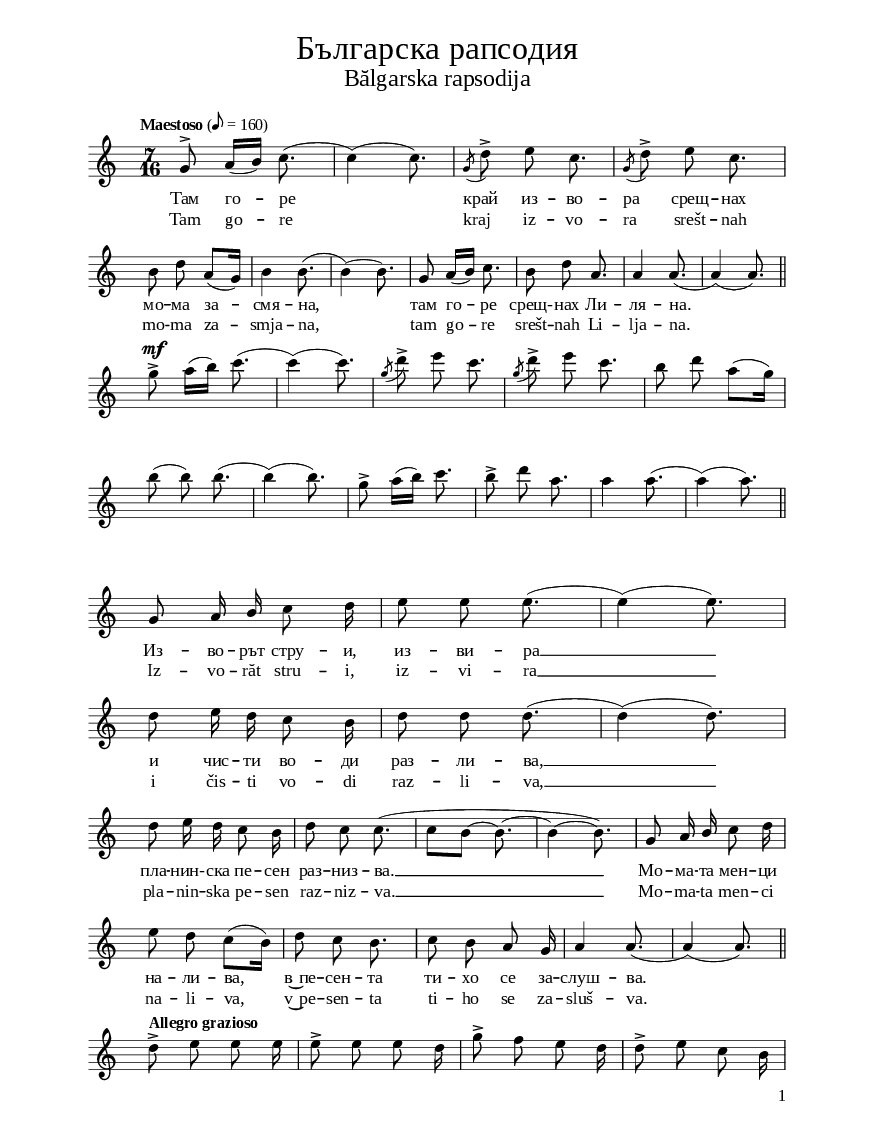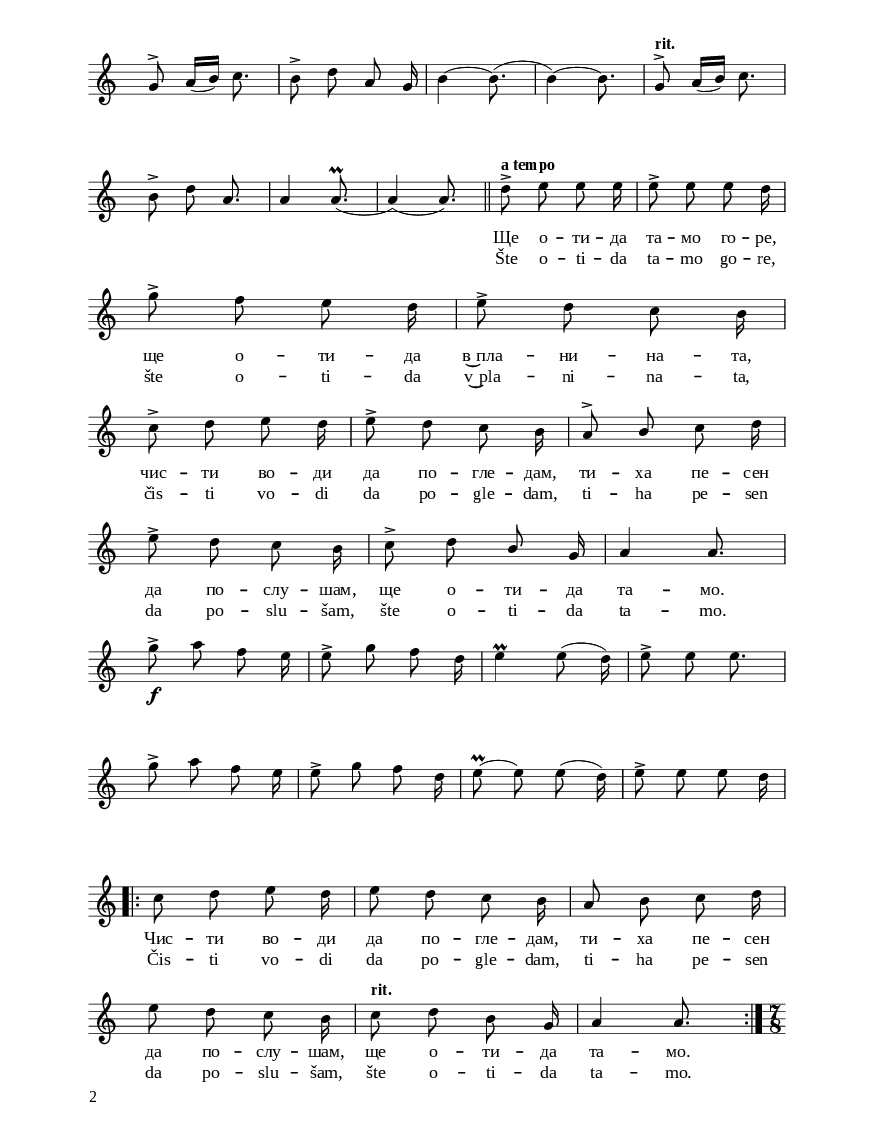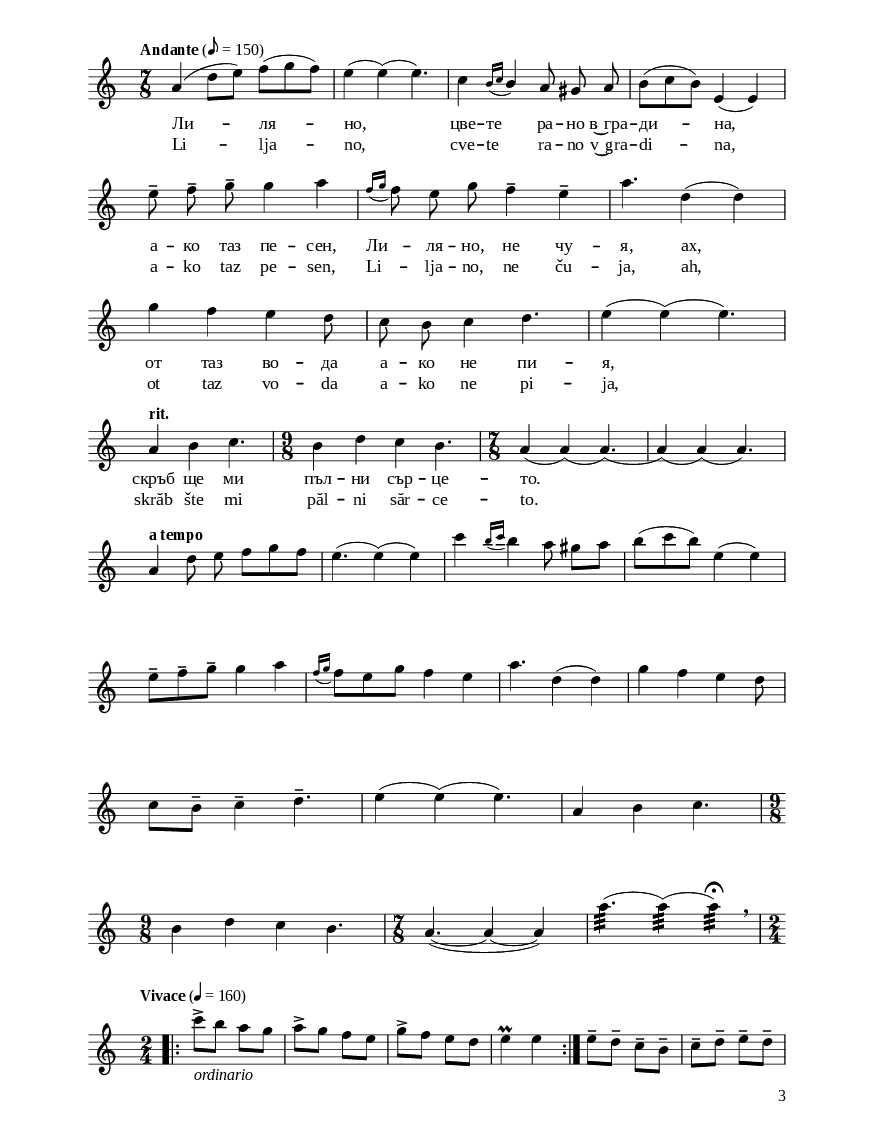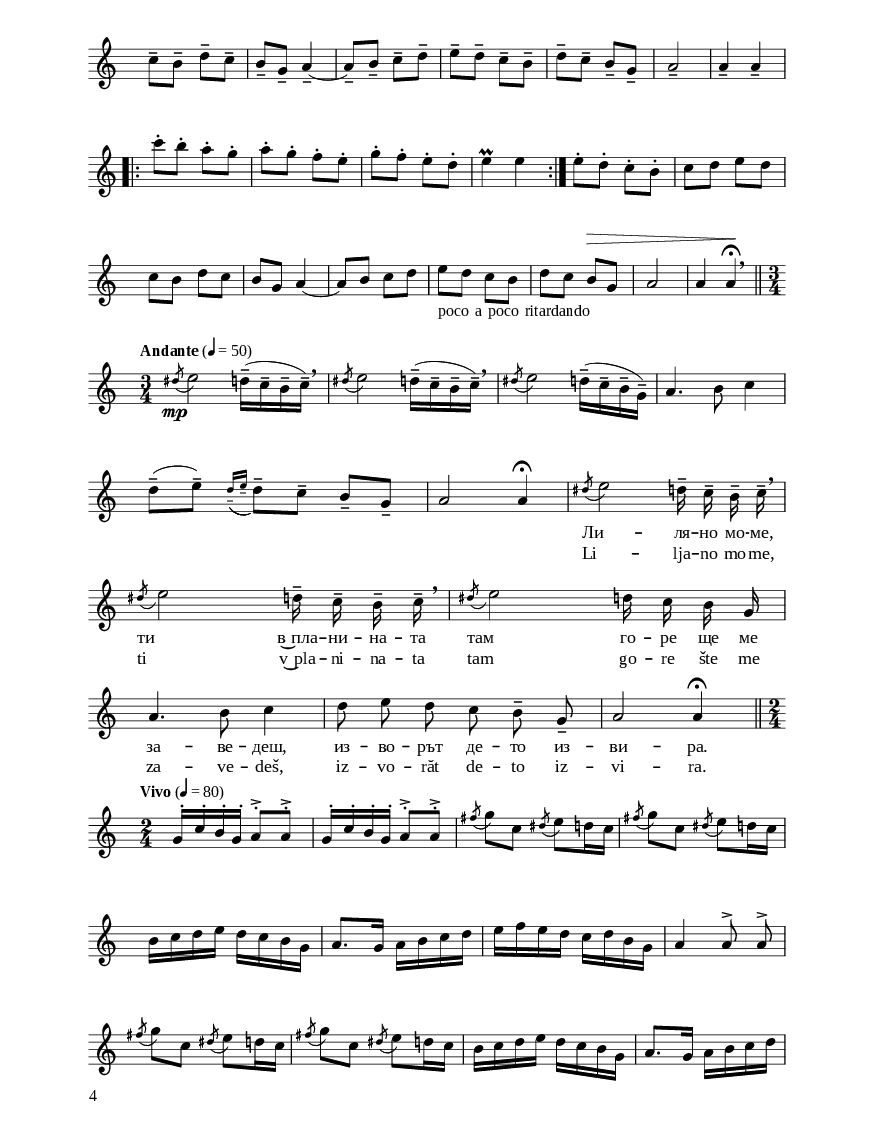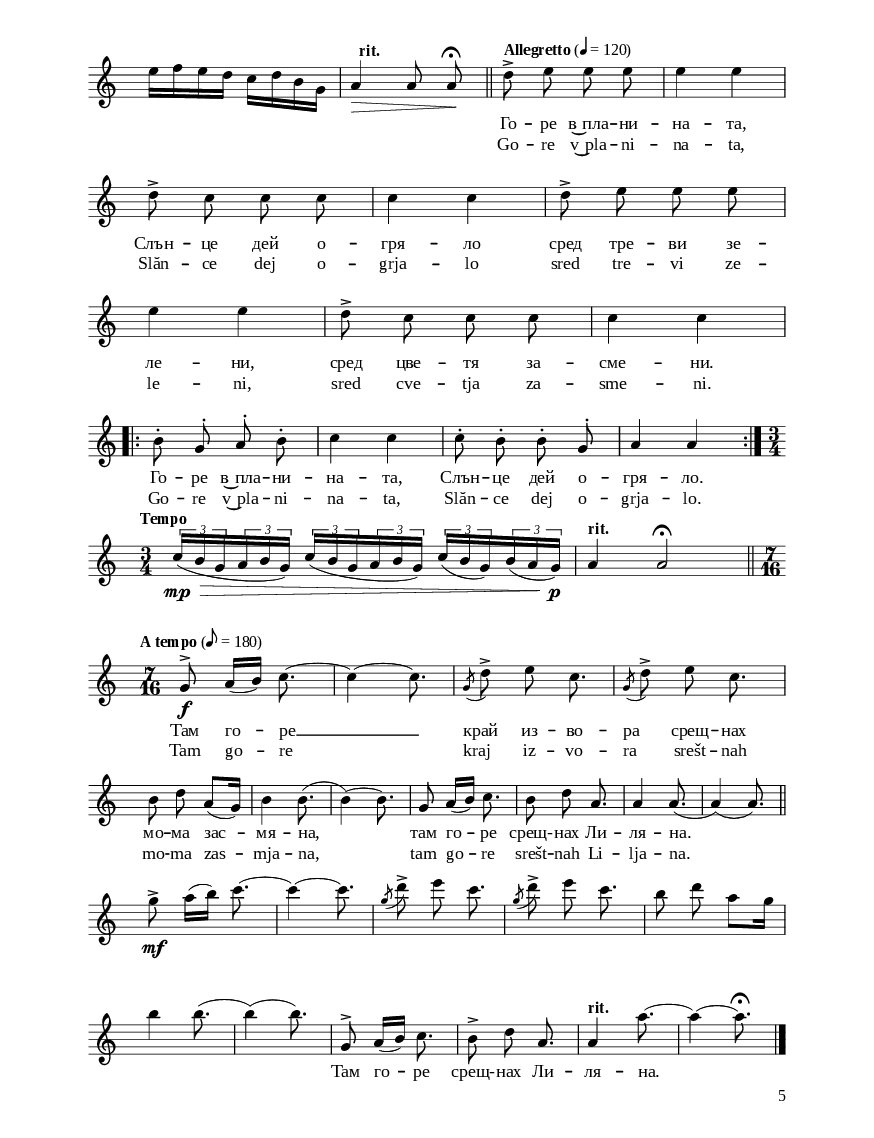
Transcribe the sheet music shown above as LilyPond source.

\version "2.24.1"

\include "include/globals.ily"

\bookpart {
  \label #'ref146
  \tocItem \markup "Българска рапсодия – Bălgarska rapsodija"
  \include "include/bookpart-paper.ily"
  \score {
    \include "include/score-layout.ily"

    \new Voice \relative c' {
      \clef treble
      \key c \major
      \time 7/16
      \tempoFunc "Maestoso" 8 "160"
      \autoBeamOff
      g'8^\accent a16([b]) c8.( | \noBreak
      c4)(c8.) | \noBreak
      \acciaccatura {g8} d'^\accent e c8. | \noBreak
      \acciaccatura {g8} d'^\accent e c8. | \break
      b8 d a([g16]) | \noBreak

      b4 b8. (| b4) (b8.) | \noBreak
      g8 a16([b]) c8. | \noBreak
      b8 d a8. | \noBreak
      a4 a8.( |  a4) (a8.) | \bar "||" \break

      g'8\accent^\mf  a16[(b)] c8.( | \noBreak
      c4)(c8.) | \noBreak
      \acciaccatura {g8} d'8\accent e c8. | \noBreak
      \acciaccatura {g8} d'8\accent e c8. | \noBreak
      b8 d a([g16]) | \break
      b8 (b8) b8. (| \noBreak
      b4 )(b8.) | \noBreak
      g8 \accent a16 ([b]) c8. | \noBreak
      b8\accent d a8. | \noBreak
      a4 a8. (| \noBreak
      a4) (a8. )| \bar "||" \break

      g,8 a16 \stemUp b \stemNeutral c8 d16 | \noBreak
      e8 e e8. (| \noBreak
      e4) (e8.) | \break
      d8 e16 d16 c8 b16 | \noBreak
      d8 d d8. ( | \noBreak

      d4) (d8.) | \break

      d8 e16 d16 c8 b16 | \noBreak
      d8 c8  c8. (   |  \noBreak
      c8 [ b8] ~  b8. ~ | \noBreak

      b4 ~ b8. ) | \noBreak
      g8 a16 \stemUp b \stemNeutral c8 d16 | \break
      e8 d c8([b16]) | \noBreak

      d8 c b8. | \noBreak
      c8 b a g16 | \noBreak
      a4 a8. (| \noBreak
      a4) (a8. )| \bar "||" \break
      \tempo "Allegro grazioso" d8^\accent e e e16 | \noBreak
      e8^\accent e e d16 | \noBreak

      g8^\accent f e d16 | \noBreak
      d8^\accent e c b16 | \break
      g8^\accent a16([b]) c8. | \noBreak
      b8^\accent d a g16 | \noBreak
      b4~ b8. (| \noBreak
      b4 ) ~ b8. | \noBreak
      \tempo "rit." g8^\accent a16([b]) c8. | \break

      b8^\accent d a8. | \noBreak
      a4 a8.\prall (| \noBreak
      a4 ) (a8.) | \bar "||"
      \tempo "a tempo" d8\accent e e e16 | \noBreak
      e8\accent e e d16 | \break
      g8\accent f e d16 | \noBreak

      e8\accent d c b16 | \break
      c8\accent d e d16 | \noBreak
      e8\accent d c b16 | \noBreak
      a8^\accent \stemUp b \stemNeutral c d16 | \break

      e8\accent d c b16 | \noBreak
      c8\accent d \stemUp b \stemNeutral g16 | \noBreak
      a4 a8. | \break
      g'8\f^\accent a f e16 | \noBreak
      e8^\accent g f d16 | \noBreak

      e4 \prall e8 (d16) | \noBreak
      e8^\accent e e8. | \break
      g8^\accent a f e16 | \noBreak
      e8^\accent g f d16 | \noBreak
      e8\prall~ e8 e8 (d16) | \noBreak
      e8^\accent e e d16  |  \break

      \bar ".|:-|"

      \repeat volta 1 {
        c8 d e d16 | \noBreak
        e8 d c b16 | \noBreak
        a8 b c d16 | \break
        e8 d c b16 | \noBreak

       \tempo "rit." c8 d b g16 | \noBreak
        a4 a8. | \break \bar ":|."
      }
      \time 7/8  \tempoFunc "Andante" 8 "150" a4 (d8[e]) f8([ g f]) | e4 (e4) (e4.) | \noBreak

      c4 \acciaccatura{ b16[c] } \stemUp b4 \stemNeutral a8 gis a8 |  b8([c b])  e,4 (e) | \break

      e'8\tenuto f\tenuto g\tenuto  g4 a4 |  \noBreak

      \acciaccatura {f16[g]}  f8 e g  f4\tenuto e4\tenuto | \noBreak
      a4. d,4 (d) | \break
      g4 f e d8 | c b c4 d4. | e4 (e4) (e4.) | \break

      \tempo "rit." a,4 b c4. | \time 9/8 b4 d c b4. | \noBreak
      \time 7/8
      a4 (a4) (a4.) (| a4) (a4) (a4.) | \break
      \tempo "a tempo" a4  d8 e  f[ g f] | e4. (e4) (e4) |  \noBreak

      c'4 \acciaccatura{ b16[c] } b4 a8 gis [ a] | b8 ( [c8 b]) e,4 (e4) | \break


      e8\tenuto[f\tenuto g\tenuto] g4 a4 | \noBreak
       \acciaccatura { f16[g] } f8[e g] f4 e | \noBreak

      a4. d,4 (d4) | \noBreak
       g4 f e d8 | \break
       
        c [b\tenuto] c4\tenuto d4.\tenuto| e4 (e4) (e4.) | \noBreak
      a,4 b c4. | \time 9/8 b4 d c b4. | \noBreak
      \time 7/8 a4.~ ( a4 ~ a4) | a'4.:32 (a4:32) (a4:32)\fermata \breathe | \bar "|" \time 2/4 \break    \bar ".|:-|"
      \repeat volta 1 {
        \tempoFunc "Vivace" 4 "160"  c8_\markup{ \italic {ordinario} }\accent[b] a[g] | \noBreak
        a\accent[g] f[e] | \noBreak
        g\accent[f] e[d] | \noBreak
        e4\prall e | \noBreak \bar ":|."
      }
      e8\tenuto[d]\tenuto c\tenuto[b]\tenuto | \noBreak
      c\tenuto[d]\tenuto e\tenuto[d]\tenuto | \break

      c\tenuto[b]\tenuto d\tenuto[c]\tenuto | \noBreak
      b\tenuto[g]\tenuto a4\tenuto~ | \noBreak
      a8\tenuto[b]\tenuto c\tenuto[d]\tenuto | \noBreak
      e\tenuto[d]\tenuto c\tenuto[b]\tenuto | \noBreak
      d\tenuto[c]\tenuto b\tenuto[g]\tenuto | \noBreak
      a2\tenuto | \noBreak
      a4\tenuto a\tenuto |  \bar "|" \break \bar ".|:-|"

      \repeat volta 1 {
        c'8\staccato[b]\staccato a\staccato[g]\staccato | \noBreak
        a\staccato[g]\staccato f\staccato[e]\staccato | \noBreak
        g\staccato[f]\staccato e\staccato[d]\staccato | \noBreak
        e4\prall e | \noBreak  \bar ":|."
      }
      e8\staccato[d]\staccato c\staccato[b]\staccato | \noBreak
      c[d] e[d] | \break

      c[b] d[c] | \noBreak
      b[g] a4~ | \noBreak
      a8[b] c[d] | \noBreak
      e_\markup{ poco a poco ritardando } [d] c[b] | \noBreak
      d[c]  b^\>[g]  | \noBreak
      a2 | \noBreak
      a4 a \! \fermata \breathe | \bar "||" \time 3/4 \break

       \tempoFunc "Andante" 4 "50" \acciaccatura { dis8\mp } e2 d16\tenuto([c\tenuto b\tenuto c\tenuto]) \breathe | \noBreak
      \acciaccatura { dis8 } e2 d16\tenuto([c\tenuto  b\tenuto  c\tenuto]) \breathe | \noBreak
      \acciaccatura { dis8 } e2 d16\tenuto([c\tenuto b\tenuto g\tenuto]) | \noBreak
      a4. b8 c4 \break

      d8\tenuto([e\tenuto]) \acciaccatura { d16\tenuto([e\tenuto] } d8\tenuto)[c\tenuto] b\tenuto [g\tenuto] | \noBreak
      a2 a4 \fermata \noBreak
      \acciaccatura { dis8 } e2 d16\tenuto c\tenuto b\tenuto c\tenuto \breathe | \break
      \acciaccatura { dis8 } e2 d16\tenuto c\tenuto b\tenuto c\tenuto  \breathe | \noBreak

      \acciaccatura { dis8 } e2 d16 c b g | \break
      a4. b8 c4 | \noBreak
      d8 e d c b\tenuto g\tenuto | \noBreak
      a2 a4 \fermata | \noBreak \bar "||" \time 2/4 \break

     \tempoFunc "Vivo" 4 "80" g16^\staccato[c^\staccato b^\staccato g^\staccato] a8^\staccato ^\accent[a^\staccato ^\accent] | \noBreak
      g16^\staccato[c^\staccato b^\staccato g^\staccato] a8^\staccato^\accent[a^\staccato^\accent] | \noBreak
      \acciaccatura { fis'8 } g[c,] \acciaccatura { dis } e[d16 c] | \noBreak
      \acciaccatura { fis8 } g[c,] \acciaccatura { dis } e[d16 c] | \break

      b16[c d e] d[c b g] | \noBreak
      a8.[g16] a[b c d] | \noBreak
      e[f e d] c[d b g] | \noBreak
      a4 a8^\accent a^\accent \break

      \acciaccatura { fis'8 } g[c,] \acciaccatura { dis } e[d16 c] | \noBreak
      \acciaccatura { fis8 } g[c,] \acciaccatura { dis } e[d16 c] | \noBreak
      b[c d e] d[c b g] | \noBreak
      a8.[g16] a[b c d] | \break

      e[f e d] c[d b g] | \noBreak
      \tempo "  rit." a4\>  a8 a \!  \fermata | \bar "||" \noBreak
      \tempoFunc "Allegretto" 4 "120" d^\accent e e e | \noBreak
      e4 e | \break
      d8^\accent c c c | \noBreak

      c4 c | \noBreak
      d8^\accent e e e | \break
      e4 e | \noBreak
      d8^\accent c c c | \noBreak
      c4 c | \break \bar ".|:-|"

      \repeat volta 1 {
        b8^\staccato g^\staccato a^\staccato b^\staccato | \noBreak
        c4 c | \noBreak
        c8^\staccato b^\staccato b^\staccato g^\staccato | \noBreak
        a4 a |
      } \time 3/4 \break \bar ":|."
      
      \override TupletBracket.positions = #'(3 . 3)
      \tempo "Tempo"
      \tuplet 3/2 8 { c16\>\mp([b g a b g]) c16([b g a b g]) c16([b g) b(a g\!\p])  } | \noBreak
      \tempo"rit." a4 a2 \fermata | \bar "||" \time 7/16 \break

      \tempoFunc "A tempo" 8 "180" g8\f^\accent a16([b]) c8.~ | \noBreak
      c4~ c8. | \noBreak
      \acciaccatura { g8 } d'^\accent e c8. | \noBreak
      \acciaccatura { g8 } d'^\accent e c8. | \break
      b8 d a([g16]) | \noBreak
      b4 b8.( |   b4) (b8.) |\noBreak

      g8 a16([b]) c8. | \noBreak
      b8 d a8. | \noBreak
      a4 a8. (|  a4) (a8.) \bar "||" \break
      g'8\mf\accent a16([b]) c8.~ | \noBreak
      c4~ c8. | \noBreak
      \acciaccatura { g8 } d'8\accent e c8. | \noBreak

      \acciaccatura { g8 } d'8\accent e c8. | \noBreak
      b8 d a[g16]| \break
      b4 b8. (| b4) (b8.) | \noBreak
      g,8^\accent a16([b]) c8. | \noBreak
      b8^\accent d a8. \tempo "rit." | \noBreak
      a4 a'8. ~ | \noBreak
      a4 ~ a8. \fermata | \bar "|."
    }

    \addlyrics {
      Там го -- ре край из -- во -- ра срещ -- нах мо -- ма за --
      смя -- на, там го -- ре "срещ-" -- нах Ли -- ля -- на.
      \repeat unfold 22 { \skip 1 }
      Из -- во -- рът стру -- и, из -- ви -- ра __ и чис -- ти во -- ди раз -- ли -- ва, __
      пла -- "нин-" -- ска пе -- сен раз -- низ -- ва. __ Mо -- ма -- та мен -- ци на -- ли -- ва,
      в~пе -- сен -- та ти -- хо се за -- слуш -- ва.
      \repeat unfold 32 { \skip 1  }
      Ще о -- ти -- да та -- мо го -- ре, ще о -- ти -- да
      в~пла -- ни -- на -- та, чис -- ти во -- ди да по -- гле -- дам, ти -- ха пе -- сен
      да по -- слу -- шам, ще о -- ти -- да та -- мо.
      \repeat unfold 27 { \skip 2 }
      Чис -- ти во -- ди да по -- гле -- дам, ти -- ха пе -- сен да по -- слу -- шам,
      ще о -- ти -- да та -- мо. Ли -- ля -- но,
      цве -- те ра -- но в~гра -- ди -- на, а -- ко таз пе -- сен,
      Ли -- ля -- но, не чу -- я, ах, от таз во -- да а -- ко не пи -- я,
      скръб ще ми пъл -- ни сър -- це -- то.
      \repeat unfold 98 { \skip 1 }
      Ли -- ля -- но мо -- ме, ти в~пла -- ни -- на -- та
      там го -- ре ще ме за -- ве -- деш, из -- во -- рът де -- то из -- ви -- ра.
      \repeat unfold 30 { \skip 1 }
      Го -- ре в~пла -- ни -- на -- та, Слън -- це дей о --
      гря -- ло сред тре -- ви зе -- ле -- ни, сред цве -- тя за -- сме -- ни.
      Го -- ре в~пла -- ни -- на -- та, Слън -- це дей о -- гря -- ло.
      \repeat unfold 5 { \skip 1 }
      Там го -- ре __ край из -- во -- ра срещ -- нах мо -- ма зас -- мя -- на,
      там го -- ре "срещ-" -- нах Ли -- ля -- на.
      \repeat unfold 14 { \skip 1 }
       Там го -- ре "срещ-" -- нах Ли -- ля -- на.
    }

    \addlyrics {
      Tam go -- re kraj iz -- vo -- ra srešt -- nah mo -- ma za --
      smja -- na, tam go -- re srešt -- nah Li -- lja -- na.
      \repeat unfold 22 { \skip 1 }
      Iz -- vo -- răt stru -- i, iz -- vi -- ra __ i čis -- ti vo -- di raz -- li -- va, __
      pla -- nin -- ska pe -- sen raz -- niz -- va. __ Mo -- ma -- ta men -- ci na -- li -- va,
      v~pe -- sen -- ta ti -- ho se za -- sluš -- va.__
      \repeat unfold 32 { \skip 1 }
      Šte o -- ti -- da ta -- mo go -- re, šte o -- ti -- da
      v~pla -- ni -- na -- ta, čis -- ti vo -- di da po -- gle -- dam, ti -- ha pe -- sen
      da po -- slu -- šam, šte o -- ti -- da ta -- mo.
      \repeat unfold 27 { \skip 1 }
      Čis -- ti vo -- di da po -- gle -- dam, ti -- ha pe -- sen da po -- slu -- šam,
      šte o -- ti -- da ta -- mo. Li -- lja -- no,
      cve -- te ra -- no v~gra -- di -- na, a -- ko taz pe -- sen,
      Li -- lja -- no, ne ču -- ja, ah, ot taz vo -- da a -- ko ne pi -- ja,
      skrăb šte mi păl -- ni săr -- ce -- to.
      \repeat unfold 98 { \skip 1 }
      Li -- lja -- no mo -- me, ti v~pla -- ni -- na -- ta
      tam go -- re šte me za -- ve -- deš, iz -- vo -- răt de -- to iz -- vi -- ra.
      \repeat unfold 30 { \skip 1 }
      Go -- re v~pla -- ni -- na -- ta, Slăn -- ce dej o --
      grja -- lo sred tre -- vi ze -- le -- ni, sred cve -- tja za -- sme -- ni.
      Go -- re v~pla -- ni -- na -- ta, Slăn -- ce dej o -- grja -- lo.
      \repeat unfold 5 { \skip 1 }
      Tam go -- re kraj iz -- vo -- ra srešt -- nah mo -- ma zas -- mja -- na,
      tam go -- re srešt -- nah Li -- lja -- na.
    }

    \header {
      title = \titleFunc "Българска рапсодия" "Bălgarska rapsodija"
    }

    \midi{}

  } % score

  \pageBreak
  % include foreign translation(s) of the song
  \version "2.22.1"

\markup \fill-line { \fontsize #deTitleFontSize "Bulgarische Rapsodie" }
\markup \null
\markup \null
\markup \fontsize #deCoupletFontSize {
  \hspace #3
  \override #`(baseline-skip . ,deCoupletBaselineSkip)

  \column {
    \line { " " }

    \line { " "Dort oben bei den Quellen habe ich ein lächelndes Mädchen getroffen,}

    \line { " "dort oben habe ich Liljana getroffen.}

    \line { " "Die Quelle strömt und entspringt,}

    \line { " "und gießt das reine Wasser}

    \line { " "und singt ein Berglied.}

    \line { " "Das Mädchen gießt die Kupferkessel ein}

    \line { " "und lauscht dem Lied.}

    \line { " "Ich gehe dort oben hin,}

    \line { " "ich gehe in die Bergen,}

    \line { " "damit ich das reine Wasser anschaue }

    \line { " "und dem leisen Lied lausche,}

    \line { " "ich gehe dorthin.}

    \line { " "Damit ich das reine Wasser anschaue,}

    \line { " "damit ich dem leisen Lied lausche,}

    \line { " "gehe ich dorthin.}

    \line { " "Liliano, Frühblume im Garten,}

    \line { " "wenn ich dieses Lied, Liliano, nicht höre,}

    \line { " "ah, wenn ich von diesem Wasser nicht trinke}

    \line { " "wird Trauer mein Herz erfüllen.}

    \line { " "Liliano, Mädchen,}

    \line { " "du wirst mich dort oben ins Gebirge bringen,}

    \line { " "dort, wo die Quelle entspringt.}

    \line { " "Oben im Gebirge,}

    \line { " "wo die Sonne scheint,}

    \line { " "zwischen den grünen Gräsern,}

    \line { " "zwischen den lächelnden Blumen.}

    \line { " "Oben im Gebirge,}

    \line { " "wo die Sonne schien.}
    

    \line { " "Dort oben bei den Quellen }

    \line { " "traf ich ein lächelndes Mädchen,}

    \line { " "dort oben traf ich Liljana.}

  }
}


} % bookpart
